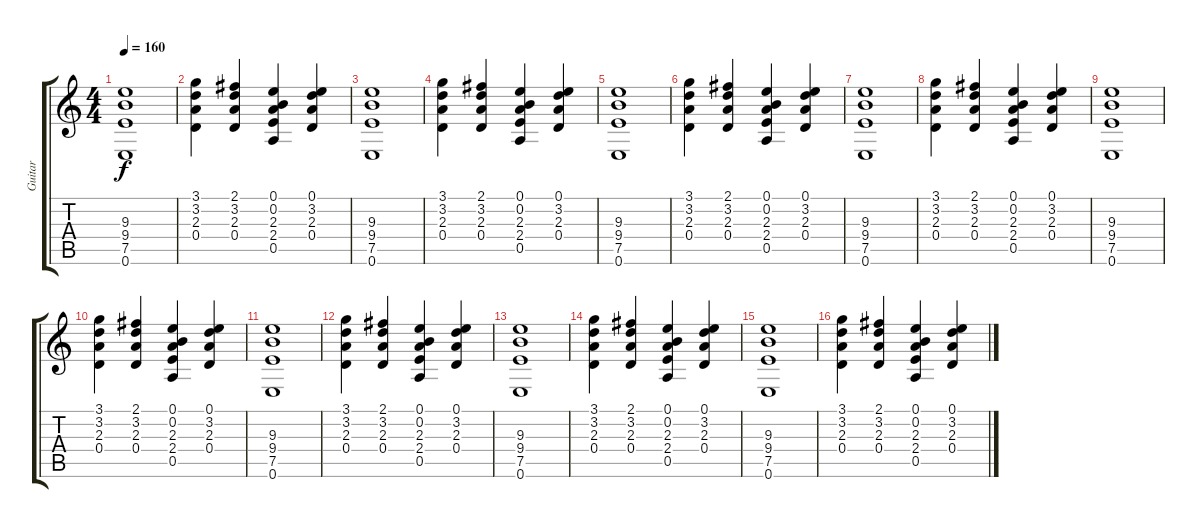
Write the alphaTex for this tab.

\track ("Guitar" "Guitar") {instrument overdrivenguitar}
\staff {score tabs}
\tuning (E4 B3 G3 D3 A2 E2) {hide}
\ts (4 4)
\tempo 160
\clef g2
\ks c
(9.3 9.4 7.5 0.6).1{dy f instrument overdrivenguitar} |
(3.1 3.2 2.3 0.4).4 (2.1 3.2 2.3 0.4).4 (0.1 0.2 2.3 2.4 0.5).4 (0.1 3.2 2.3 0.4).4 |
(9.3 9.4 7.5 0.6).1 |
(3.1 3.2 2.3 0.4).4 (2.1 3.2 2.3 0.4).4 (0.1 0.2 2.3 2.4 0.5).4 (0.1 3.2 2.3 0.4).4 |
(9.3 9.4 7.5 0.6).1 |
(3.1 3.2 2.3 0.4).4 (2.1 3.2 2.3 0.4).4 (0.1 0.2 2.3 2.4 0.5).4 (0.1 3.2 2.3 0.4).4 |
(9.3 9.4 7.5 0.6).1 |
(3.1 3.2 2.3 0.4).4 (2.1 3.2 2.3 0.4).4 (0.1 0.2 2.3 2.4 0.5).4 (0.1 3.2 2.3 0.4).4 |
(9.3 9.4 7.5 0.6).1 |
(3.1 3.2 2.3 0.4).4 (2.1 3.2 2.3 0.4).4 (0.1 0.2 2.3 2.4 0.5).4 (0.1 3.2 2.3 0.4).4 |
(9.3 9.4 7.5 0.6).1 |
(3.1 3.2 2.3 0.4).4 (2.1 3.2 2.3 0.4).4 (0.1 0.2 2.3 2.4 0.5).4 (0.1 3.2 2.3 0.4).4 |
(9.3 9.4 7.5 0.6).1 |
(3.1 3.2 2.3 0.4).4 (2.1 3.2 2.3 0.4).4 (0.1 0.2 2.3 2.4 0.5).4 (0.1 3.2 2.3 0.4).4 |
(9.3 9.4 7.5 0.6).1 |
(3.1 3.2 2.3 0.4).4 (2.1 3.2 2.3 0.4).4 (0.1 0.2 2.3 2.4 0.5).4 (0.1 3.2 2.3 0.4).4
